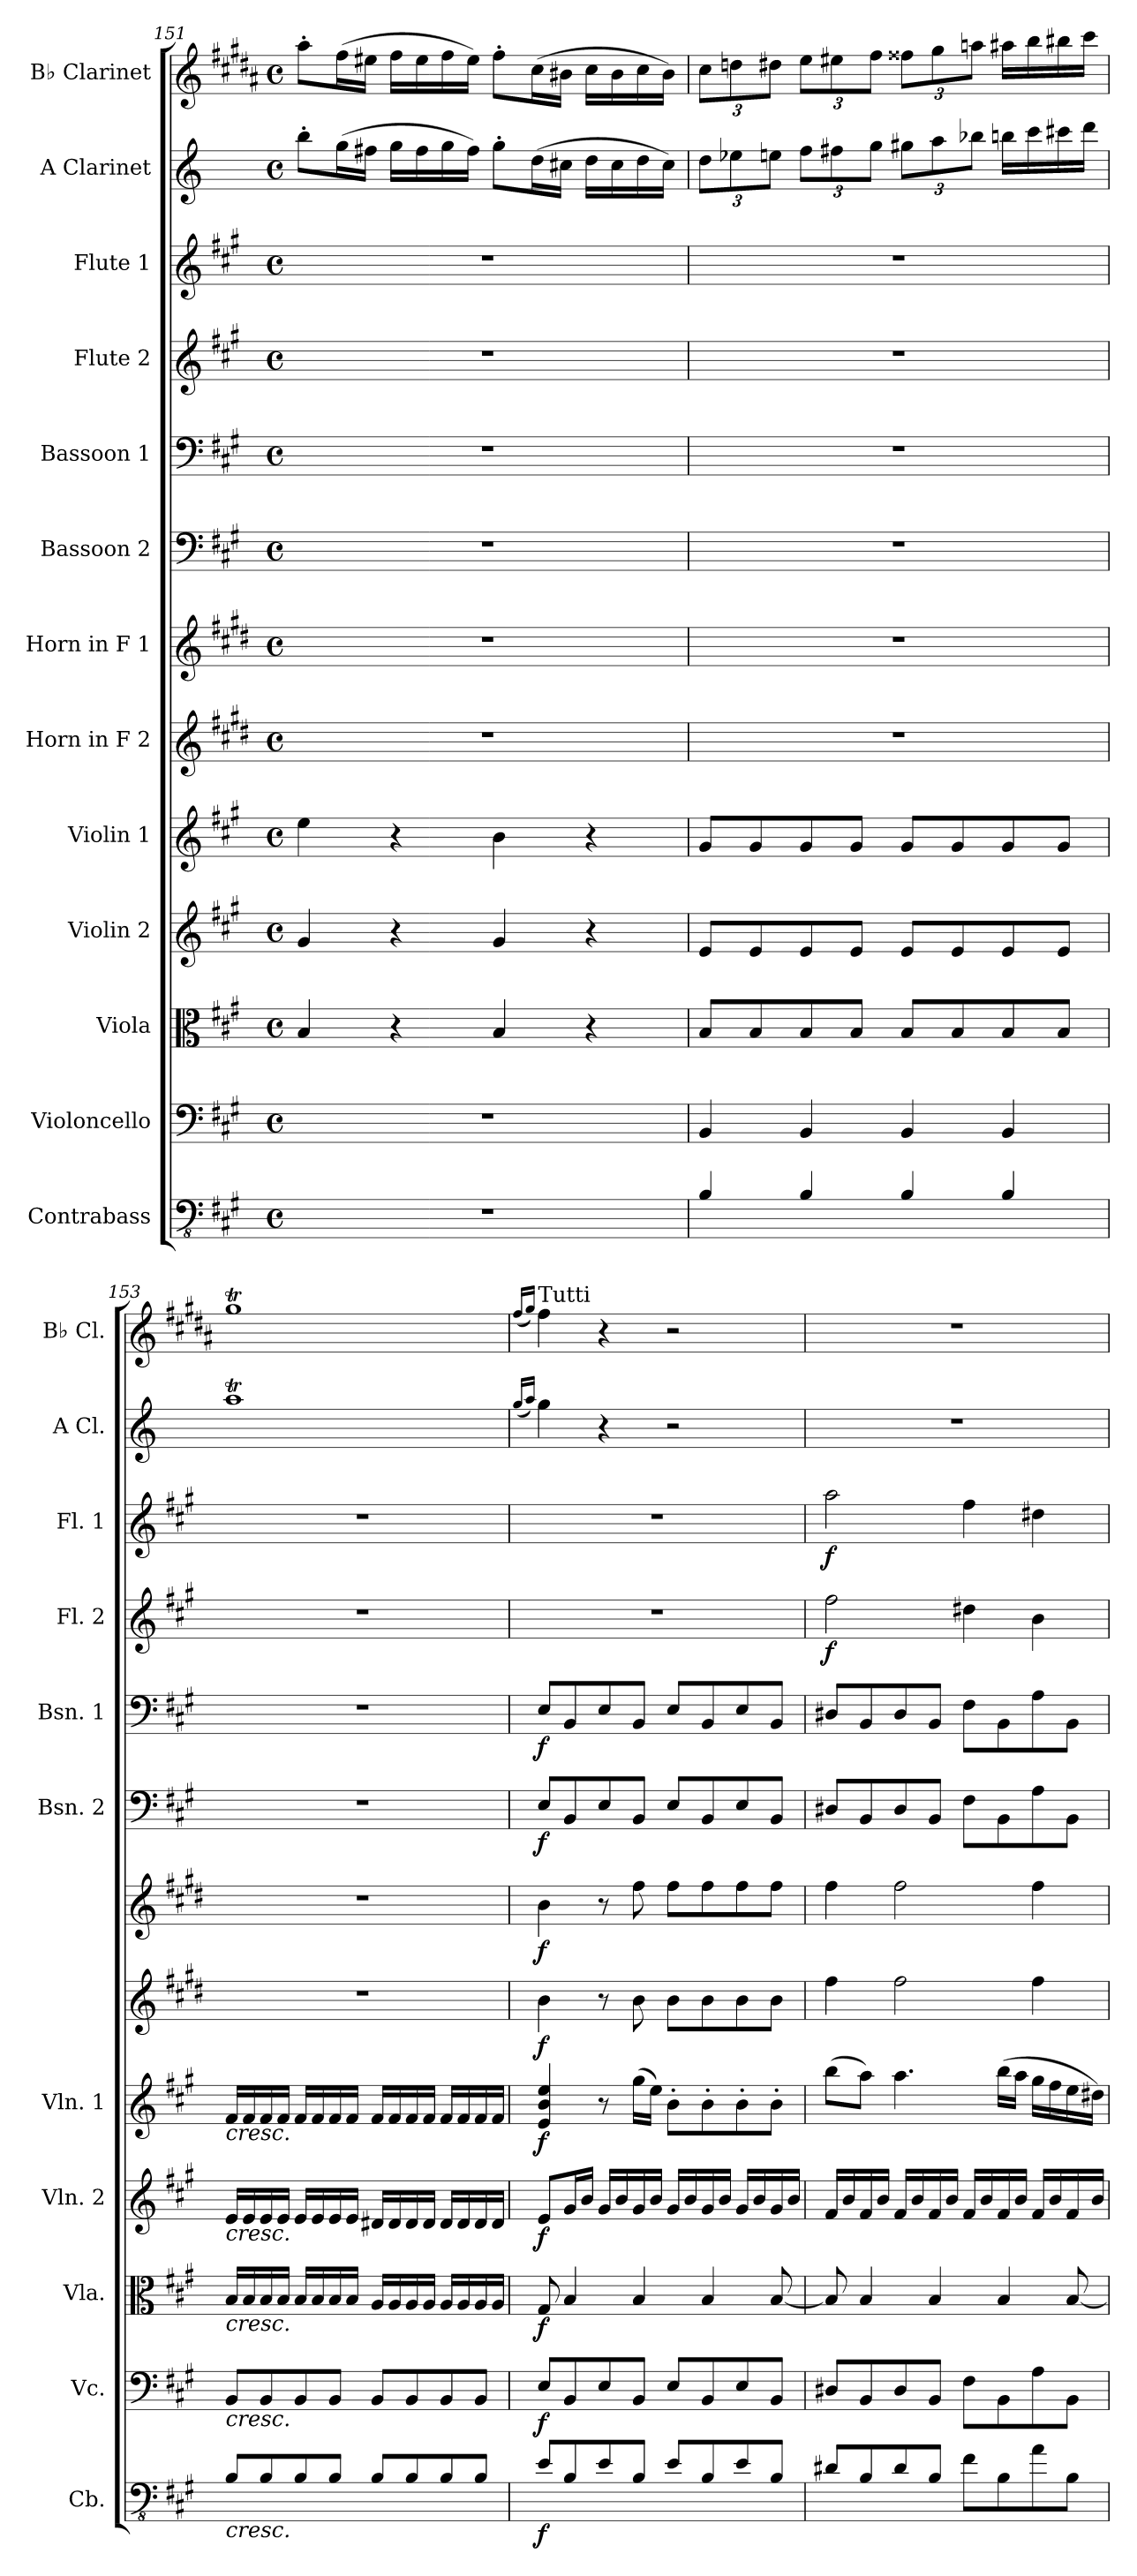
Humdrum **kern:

**kern	**dynam	**kern	**dynam	**kern	**dynam	**kern	**dynam	**kern	**dynam	**kern	**dynam	**kern	**dynam	**kern	**dynam	**kern	**dynam	**kern	**dynam	**kern	**dynam	**kern	**kern
*part13	*part13	*part12	*part12	*part11	*part11	*part10	*part10	*part9	*part9	*part8	*part8	*part7	*part7	*part6	*part6	*part5	*part5	*part4	*part4	*part3	*part3	*part2	*part1
*staff13	*staff13	*staff12	*staff12	*staff11	*staff11	*staff10	*staff10	*staff9	*staff9	*staff8	*staff8	*staff7	*staff7	*staff6	*staff6	*staff5	*staff5	*staff4	*staff4	*staff3	*staff3	*staff2	*staff1
*I"Contrabass	*	*I"Violoncello	*	*I"Viola	*	*I"Violin 2	*	*I"Violin 1	*	*I"Horn in F 2	*	*I"Horn in F 1	*	*I"Bassoon 2	*	*I"Bassoon 1	*	*I"Flute 2	*	*I"Flute 1	*	*I"A Clarinet	*I"B♭ Clarinet
*I'Cb.	*	*I'Vc.	*	*I'Vla.	*	*I'Vln. 2	*	*I'Vln. 1	*	*	*	*	*	*I'Bsn. 2	*	*I'Bsn. 1	*	*I'Fl. 2	*	*I'Fl. 1	*	*I'A Cl.	*I'B♭ Cl.
!!LO:PB:g=z
*clefFv4	*	*clefF4	*	*clefC3	*	*clefG2	*	*clefG2	*	*clefG2	*	*clefG2	*	*clefF4	*	*clefF4	*	*clefG2	*	*clefG2	*	*clefG2	*clefG2
*ITrd7c12	*	*	*	*	*	*	*	*	*	*ITrd4c7	*	*ITrd4c7	*	*	*	*	*	*	*	*	*	*ITrd2c3	*ITrd1c2
*k[f#c#g#]	*	*k[f#c#g#]	*	*k[f#c#g#]	*	*k[f#c#g#]	*	*k[f#c#g#]	*	*k[f#c#g#]	*	*k[f#c#g#]	*	*k[f#c#g#]	*	*k[f#c#g#]	*	*k[f#c#g#]	*	*k[f#c#g#]	*	*k[f#c#g#]	*k[f#c#g#]
*M4/4	*	*M4/4	*	*M4/4	*	*M4/4	*	*M4/4	*	*M4/4	*	*M4/4	*	*M4/4	*	*M4/4	*	*M4/4	*	*M4/4	*	*M4/4	*M4/4
*met(c)	*	*met(c)	*	*met(c)	*	*met(c)	*	*met(c)	*	*met(c)	*	*met(c)	*	*met(c)	*	*met(c)	*	*met(c)	*	*met(c)	*	*met(c)	*met(c)
=151	=151	=151	=151	=151	=151	=151	=151	=151	=151	=151	=151	=151	=151	=151	=151	=151	=151	=151	=151	=151	=151	=151	=151
1r	.	1r	.	4B/	.	4g#/	.	4ee\	.	1r	.	1r	.	1r	.	1r	.	1r	.	1r	.	8gg#'\L	8gg#'\L
.	.	.	.	.	.	.	.	.	.	.	.	.	.	.	.	.	.	.	.	.	.	(>16ee\L	(>16ee\L
.	.	.	.	.	.	.	.	.	.	.	.	.	.	.	.	.	.	.	.	.	.	16dd#X\JJ	16dd#X\JJ
.	.	.	.	4r	.	4r	.	4r	.	.	.	.	.	.	.	.	.	.	.	.	.	16ee\LL	16ee\LL
.	.	.	.	.	.	.	.	.	.	.	.	.	.	.	.	.	.	.	.	.	.	16dd#\	16dd#\
.	.	.	.	.	.	.	.	.	.	.	.	.	.	.	.	.	.	.	.	.	.	16ee\	16ee\
.	.	.	.	.	.	.	.	.	.	.	.	.	.	.	.	.	.	.	.	.	.	16dd#\JJ)	16dd#\JJ)
.	.	.	.	4B/	.	4g#/	.	4b\	.	.	.	.	.	.	.	.	.	.	.	.	.	8ee'\L	8ee'\L
.	.	.	.	.	.	.	.	.	.	.	.	.	.	.	.	.	.	.	.	.	.	(>16b\L	(>16b\L
.	.	.	.	.	.	.	.	.	.	.	.	.	.	.	.	.	.	.	.	.	.	16a#X\JJ	16a#X\JJ
.	.	.	.	4r	.	4r	.	4r	.	.	.	.	.	.	.	.	.	.	.	.	.	16b\LL	16b\LL
.	.	.	.	.	.	.	.	.	.	.	.	.	.	.	.	.	.	.	.	.	.	16a#\	16a#\
.	.	.	.	.	.	.	.	.	.	.	.	.	.	.	.	.	.	.	.	.	.	16b\	16b\
.	.	.	.	.	.	.	.	.	.	.	.	.	.	.	.	.	.	.	.	.	.	16a#\JJ)	16a#\JJ)
=152	=152	=152	=152	=152	=152	=152	=152	=152	=152	=152	=152	=152	=152	=152	=152	=152	=152	=152	=152	=152	=152	=152	=152
*	*	*	*	*	*	*	*	*	*	*	*	*	*	*	*	*	*	*	*	*	*	*Xbrackettup	*Xbrackettup
4BBB/	.	4BB/	.	8B/L	.	8e/L	.	8g#/L	.	1r	.	1r	.	1r	.	1r	.	1r	.	1r	.	12b\L	12b\L
.	.	.	.	.	.	.	.	.	.	.	.	.	.	.	.	.	.	.	.	.	.	12ccn\	12ccn\
.	.	.	.	8B/	.	8e/	.	8g#/	.	.	.	.	.	.	.	.	.	.	.	.	.	.	.
.	.	.	.	.	.	.	.	.	.	.	.	.	.	.	.	.	.	.	.	.	.	12cc#X\J	12cc#X\J
4BBB/	.	4BB/	.	8B/	.	8e/	.	8g#/	.	.	.	.	.	.	.	.	.	.	.	.	.	12dd\L	12dd\L
.	.	.	.	.	.	.	.	.	.	.	.	.	.	.	.	.	.	.	.	.	.	12dd#X\	12dd#X\
.	.	.	.	8B/J	.	8e/J	.	8g#/J	.	.	.	.	.	.	.	.	.	.	.	.	.	.	.
.	.	.	.	.	.	.	.	.	.	.	.	.	.	.	.	.	.	.	.	.	.	12ee\J	12ee\J
4BBB/	.	4BB/	.	8B/L	.	8e/L	.	8g#/L	.	.	.	.	.	.	.	.	.	.	.	.	.	12ee#X\L	12ee#X\L
.	.	.	.	.	.	.	.	.	.	.	.	.	.	.	.	.	.	.	.	.	.	12ff#\	12ff#\
.	.	.	.	8B/	.	8e/	.	8g#/	.	.	.	.	.	.	.	.	.	.	.	.	.	.	.
.	.	.	.	.	.	.	.	.	.	.	.	.	.	.	.	.	.	.	.	.	.	12ggn\J	12ggn\J
4BBB/	.	4BB/	.	8B/	.	8e/	.	8g#/	.	.	.	.	.	.	.	.	.	.	.	.	.	16gg#X\LL	16gg#X\LL
.	.	.	.	.	.	.	.	.	.	.	.	.	.	.	.	.	.	.	.	.	.	16aa\	16aa\
.	.	.	.	8B/J	.	8e/J	.	8g#/J	.	.	.	.	.	.	.	.	.	.	.	.	.	16aa#X\	16aa#X\
.	.	.	.	.	.	.	.	.	.	.	.	.	.	.	.	.	.	.	.	.	.	16bb\JJ	16bb\JJ
!!LO:PB:g=z
=153	=153	=153	=153	=153	=153	=153	=153	=153	=153	=153	=153	=153	=153	=153	=153	=153	=153	=153	=153	=153	=153	=153	=153
!	!	!	!	!	!	!	!	!LO:TX:b:i:t=cresc.	!	!	!	!	!	!	!	!	!	!	!	!	!	!	!
!	!	!	!	!	!	!LO:TX:b:i:t=cresc.	!	!	!	!	!	!	!	!	!	!	!	!	!	!	!	!	!
!	!	!	!	!LO:TX:b:i:t=cresc.	!	!	!	!	!	!	!	!	!	!	!	!	!	!	!	!	!	!	!
!	!	!LO:TX:b:i:t=cresc.	!	!	!	!	!	!	!	!	!	!	!	!	!	!	!	!	!	!	!	!	!
!LO:TX:b:i:t=cresc.	!	!	!	!	!	!	!	!	!	!	!	!	!	!	!	!	!	!	!	!	!	!	!
8BBB/L	.	8BB/L	.	16B/LL	.	16e/LL	.	16f#/LL	.	1r	.	1r	.	1r	.	1r	.	1r	.	1r	.	1ff#T	1ff#T
.	.	.	.	16B/	.	16e/	.	16f#/	.	.	.	.	.	.	.	.	.	.	.	.	.	.	.
8BBB/	.	8BB/	.	16B/	.	16e/	.	16f#/	.	.	.	.	.	.	.	.	.	.	.	.	.	.	.
.	.	.	.	16B/JJ	.	16e/JJ	.	16f#/JJ	.	.	.	.	.	.	.	.	.	.	.	.	.	.	.
8BBB/	.	8BB/	.	16B/LL	.	16e/LL	.	16f#/LL	.	.	.	.	.	.	.	.	.	.	.	.	.	.	.
.	.	.	.	16B/	.	16e/	.	16f#/	.	.	.	.	.	.	.	.	.	.	.	.	.	.	.
8BBB/J	.	8BB/J	.	16B/	.	16e/	.	16f#/	.	.	.	.	.	.	.	.	.	.	.	.	.	.	.
.	.	.	.	16B/JJ	.	16e/JJ	.	16f#/JJ	.	.	.	.	.	.	.	.	.	.	.	.	.	.	.
8BBB/L	.	8BB/L	.	16A/LL	.	16d#X/LL	.	16f#/LL	.	.	.	.	.	.	.	.	.	.	.	.	.	.	.
.	.	.	.	16A/	.	16d#/	.	16f#/	.	.	.	.	.	.	.	.	.	.	.	.	.	.	.
8BBB/	.	8BB/	.	16A/	.	16d#/	.	16f#/	.	.	.	.	.	.	.	.	.	.	.	.	.	.	.
.	.	.	.	16A/JJ	.	16d#/JJ	.	16f#/JJ	.	.	.	.	.	.	.	.	.	.	.	.	.	.	.
8BBB/	.	8BB/	.	16A/LL	.	16d#/LL	.	16f#/LL	.	.	.	.	.	.	.	.	.	.	.	.	.	.	.
.	.	.	.	16A/	.	16d#/	.	16f#/	.	.	.	.	.	.	.	.	.	.	.	.	.	.	.
8BBB/J	.	8BB/J	.	16A/	.	16d#/	.	16f#/	.	.	.	.	.	.	.	.	.	.	.	.	.	.	.
.	.	.	.	16A/JJ	.	16d#/JJ	.	16f#/JJ	.	.	.	.	.	.	.	.	.	.	.	.	.	.	.
=154	=154	=154	=154	=154	=154	=154	=154	=154	=154	=154	=154	=154	=154	=154	=154	=154	=154	=154	=154	=154	=154	=154	=154
.	.	.	.	.	.	.	.	.	.	.	.	.	.	.	.	.	.	.	.	.	.	(<16qee/LL	(<16qee/LL
.	.	.	.	.	.	.	.	.	.	.	.	.	.	.	.	.	.	.	.	.	.	16qff#/JJ)	16qff#/JJ)
!	!	!	!	!	!	!	!	!	!	!	!	!	!	!	!	!	!	!	!	!	!	!	!LO:TX:t=Tutti
!	!LO:DY:b	!	!LO:DY:b	!	!LO:DY:b	!	!LO:DY:b	!	!LO:DY:b	!	!LO:DY:b	!	!LO:DY:b	!	!LO:DY:b	!	!LO:DY:b	!	!	!	!	!	!
8EE/L	f	8E/L	f	8G#/	f	8e/L	f	4e/ 4b/ 4ee/	f	4e\	f	4e\	f	8E/L	f	8E/L	f	1r	.	1r	.	4ee\	4ee\
8BBB/	.	8BB/	.	4B/	.	16g#/L	.	.	.	.	.	.	.	8BB/	.	8BB/	.	.	.	.	.	.	.
.	.	.	.	.	.	16b/JJ	.	.	.	.	.	.	.	.	.	.	.	.	.	.	.	.	.
8EE/	.	8E/	.	.	.	16g#/LL	.	8r	.	8r	.	8r	.	8E/	.	8E/	.	.	.	.	.	4r	4r
.	.	.	.	.	.	16b/	.	.	.	.	.	.	.	.	.	.	.	.	.	.	.	.	.
8BBB/J	.	8BB/J	.	4B/	.	16g#/	.	(>16gg#\LL	.	8e\	.	8b\	.	8BB/J	.	8BB/J	.	.	.	.	.	.	.
.	.	.	.	.	.	16b/JJ	.	16ee\JJ)	.	.	.	.	.	.	.	.	.	.	.	.	.	.	.
8EE/L	.	8E/L	.	.	.	16g#/LL	.	8b'\L	.	8e\L	.	8b\L	.	8E/L	.	8E/L	.	.	.	.	.	2r	2r
.	.	.	.	.	.	16b/	.	.	.	.	.	.	.	.	.	.	.	.	.	.	.	.	.
8BBB/	.	8BB/	.	4B/	.	16g#/	.	8b'\	.	8e\	.	8b\	.	8BB/	.	8BB/	.	.	.	.	.	.	.
.	.	.	.	.	.	16b/JJ	.	.	.	.	.	.	.	.	.	.	.	.	.	.	.	.	.
8EE/	.	8E/	.	.	.	16g#/LL	.	8b'\	.	8e\	.	8b\	.	8E/	.	8E/	.	.	.	.	.	.	.
.	.	.	.	.	.	16b/	.	.	.	.	.	.	.	.	.	.	.	.	.	.	.	.	.
8BBB/J	.	8BB/J	.	[8B/	.	16g#/	.	8b'\J	.	8e\J	.	8b\J	.	8BB/J	.	8BB/J	.	.	.	.	.	.	.
.	.	.	.	.	.	16b/JJ	.	.	.	.	.	.	.	.	.	.	.	.	.	.	.	.	.
!!LO:PB:g=z
=155	=155	=155	=155	=155	=155	=155	=155	=155	=155	=155	=155	=155	=155	=155	=155	=155	=155	=155	=155	=155	=155	=155	=155
!	!	!	!	!	!	!	!	!	!	!	!	!	!	!	!	!	!	!	!LO:DY:b	!	!LO:DY:b	!	!
8DD#X/L	.	8D#X/L	.	8B/]	.	16f#/LL	.	(>8bb\L	.	4b\	.	4b\	.	8D#X/L	.	8D#X/L	.	2ff#\	f	2aa\	f	1r	1r
.	.	.	.	.	.	16b/	.	.	.	.	.	.	.	.	.	.	.	.	.	.	.	.	.
8BBB/	.	8BB/	.	4B/	.	16f#/	.	8aa\J)	.	.	.	.	.	8BB/	.	8BB/	.	.	.	.	.	.	.
.	.	.	.	.	.	16b/JJ	.	.	.	.	.	.	.	.	.	.	.	.	.	.	.	.	.
8DD#/	.	8D#/	.	.	.	16f#/LL	.	4.aa\	.	2b\	.	2b\	.	8D#/	.	8D#/	.	.	.	.	.	.	.
.	.	.	.	.	.	16b/	.	.	.	.	.	.	.	.	.	.	.	.	.	.	.	.	.
8BBB/J	.	8BB/J	.	4B/	.	16f#/	.	.	.	.	.	.	.	8BB/J	.	8BB/J	.	.	.	.	.	.	.
.	.	.	.	.	.	16b/JJ	.	.	.	.	.	.	.	.	.	.	.	.	.	.	.	.	.
8FF#\L	.	8F#\L	.	.	.	16f#/LL	.	.	.	.	.	.	.	8F#\L	.	8F#\L	.	4dd#X\	.	4ff#\	.	.	.
.	.	.	.	.	.	16b/	.	.	.	.	.	.	.	.	.	.	.	.	.	.	.	.	.
8BBB\	.	8BB\	.	4B/	.	16f#/	.	(>16bb\LL	.	.	.	.	.	8BB\	.	8BB\	.	.	.	.	.	.	.
.	.	.	.	.	.	16b/JJ	.	16aa\JJ	.	.	.	.	.	.	.	.	.	.	.	.	.	.	.
8AA\	.	8A\	.	.	.	16f#/LL	.	16gg#\LL	.	4b\	.	4b\	.	8A\	.	8A\	.	4b\	.	4dd#X\	.	.	.
.	.	.	.	.	.	16b/	.	16ff#\	.	.	.	.	.	.	.	.	.	.	.	.	.	.	.
8BBB\J	.	8BB\J	.	[8B/	.	16f#/	.	16ee\	.	.	.	.	.	8BB\J	.	8BB\J	.	.	.	.	.	.	.
.	.	.	.	.	.	16b/JJ	.	16dd#X\JJ)	.	.	.	.	.	.	.	.	.	.	.	.	.	.	.
=	=	=	=	=	=	=	=	=	=	=	=	=	=	=	=	=	=	=	=	=	=	=	=
*-	*-	*-	*-	*-	*-	*-	*-	*-	*-	*-	*-	*-	*-	*-	*-	*-	*-	*-	*-	*-	*-	*-	*-
